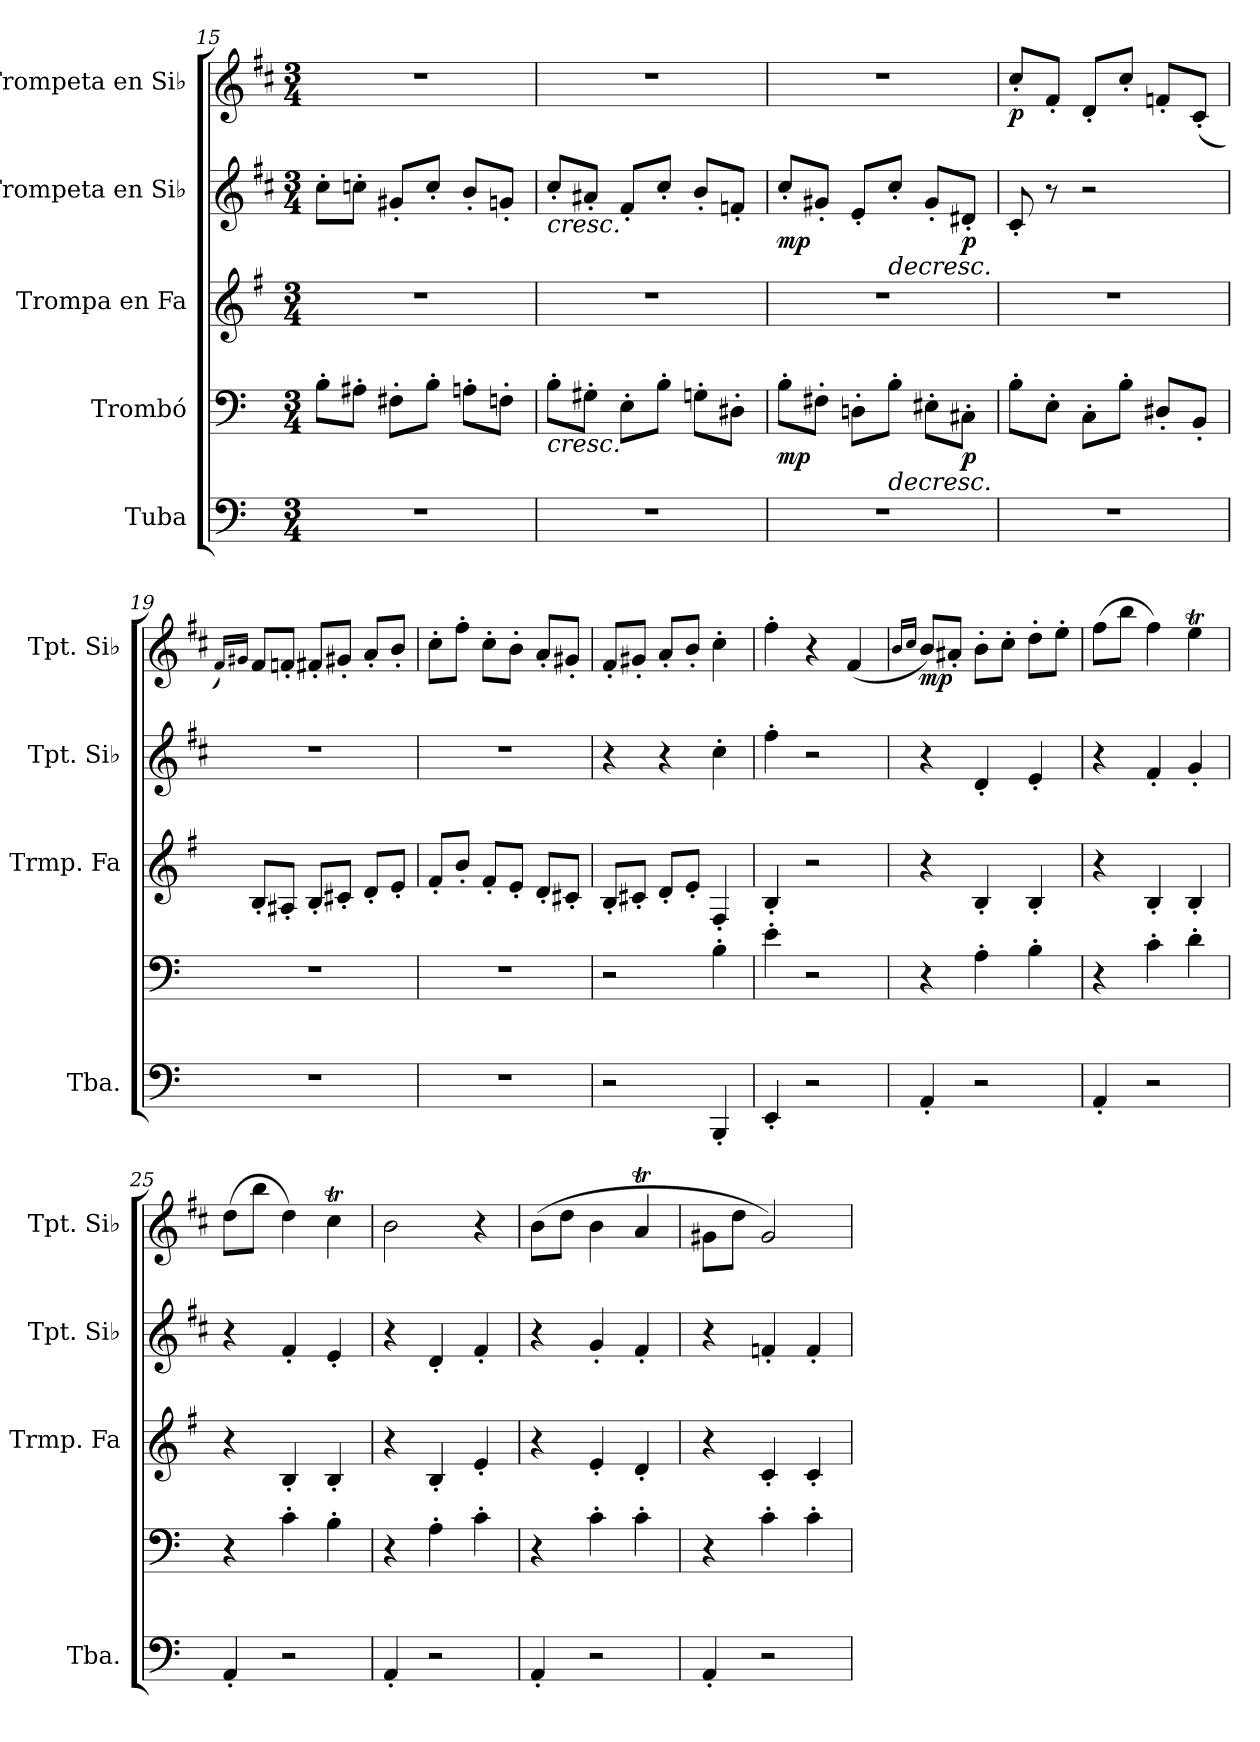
**kern	**kern	**dynam	**kern	**kern	**dynam	**kern	**dynam
*part5	*part4	*part4	*part3	*part2	*part2	*part1	*part1
*staff5	*staff4	*staff4	*staff3	*staff2	*staff2	*staff1	*staff1
*I"Tuba	*I"Trombó	*	*I"Trompa en Fa	*I"Trompeta en Si♭	*	*I"Trompeta en Si♭	*
*I'Tba.	*	*	*I'Trmp. Fa	*I'Tpt. Si♭	*	*I'Tpt. Si♭	*
*clefF4	*clefF4	*	*clefG2	*clefG2	*	*clefG2	*
*	*	*	*ITrd4c7	*ITrd1c2	*	*ITrd1c2	*
*k[]	*k[]	*	*k[]	*k[]	*	*k[]	*
*M3/4	*M3/4	*	*M3/4	*M3/4	*	*M3/4	*
=15	=15	=15	=15	=15	=15	=15	=15
2.r	8B'\L	.	2.r	8b'\L	.	2.r	.
.	8A#X'\J	.	.	8b-X'\J	.	.	.
.	8F#X'\L	.	.	8f#X'/L	.	.	.
.	8B'\J	.	.	8b-'/J	.	.	.
.	8An'\L	.	.	8a'/L	.	.	.
.	8Fn'\J	.	.	8fn'/J	.	.	.
=16	=16	=16	=16	=16	=16	=16	=16
!	!	!LO:HP:b	!	!	!LO:HP:b	!	!
2.r	8B'\L	<	2.r	8b'/L	<	2.r	.
.	8G#X'\J	.	.	8g#X'/J	.	.	.
.	8E'\L	.	.	8e'/L	.	.	.
.	8B'\J	.	.	8b'/J	.	.	.
.	8Gn'\L	.	.	8a'/L	.	.	.
.	8D#X'\J	.	.	8e-X'/J	.	.	.
=17	=17	=17	=17	=17	=17	=17	=17
!	!	!LO:DY:b	!	!	!LO:DY:b	!	!
2.r	8B'\L	mp	2.r	8b'/L	mp	2.r	.
.	8F#X'\J	[	.	8f#X'/J	[	.	.
.	8Dn'\L	.	.	8d'/L	.	.	.
!	!	!LO:HP:b	!	!	!LO:HP:b	!	!
.	8B'\J	>	.	8b'/J	>	.	.
.	8E#X'\L	.	.	8f#'/L	.	.	.
!	!	!LO:DY:b	!	!	!LO:DY:b	!	!
.	8C#X'\J	p	.	8c#X'/J	p	.	.
.	.	]	.	.	]	.	.
!!LO:PB:g=z
=18	=18	=18	=18	=18	=18	=18	=18
!	!	!	!	!	!	!	!LO:DY:b
2.r	8B'\L	.	2.r	8B'/	.	8b'/L	p
.	8E'\J	.	.	8r	.	8e'/J	.
.	8C'\L	.	.	2r	.	8c'/L	.
.	8B'\J	.	.	.	.	8b'/J	.
.	8D#X'/L	.	.	.	.	8e-X'/L	.
.	8BB'/J	.	.	.	.	(<8B'/J	.
=19	=19	=19	=19	=19	=19	=19	=19
.	.	.	.	.	.	16qe/LL)	.
.	.	.	.	.	.	16qf#X/JJ	.
2.r	2.r	.	8E'/L	2.r	.	8e/L	.
.	.	.	8D#X'/J	.	.	8e-X'/J	.
.	.	.	8E'/L	.	.	8en'/L	.
.	.	.	8F#X'/J	.	.	8f#'/J	.
.	.	.	8G'/L	.	.	8g'/L	.
.	.	.	8A'/J	.	.	8a'/J	.
=20	=20	=20	=20	=20	=20	=20	=20
2.r	2.r	.	8B'/L	2.r	.	8b'\L	.
.	.	.	8e'/J	.	.	8ee'\J	.
.	.	.	8B'/L	.	.	8b'\L	.
.	.	.	8A'/J	.	.	8a'\J	.
.	.	.	8G'/L	.	.	8g'/L	.
.	.	.	8F#X'/J	.	.	8f#X'/J	.
=21	=21	=21	=21	=21	=21	=21	=21
2r	2r	.	8E'/L	4r	.	8e'/L	.
.	.	.	8F#X'/J	.	.	8f#X'/J	.
.	.	.	8G'/L	4r	.	8g'/L	.
.	.	.	8A'/J	.	.	8a'/J	.
4BBB'/	4B'\	.	4BB'/	4b'\	.	4b'\	.
=22	=22	=22	=22	=22	=22	=22	=22
4EE'/	4e'\	.	4E'/	4ee'\	.	4ee'\	.
2r	2r	.	2r	2r	.	4r	.
.	.	.	.	.	.	(<4e/	.
!!LO:LB:g=z
=23	=23	=23	=23	=23	=23	=23	=23
.	.	.	.	.	.	16qa/LL	.
.	.	.	.	.	.	16qb/JJ	.
!	!	!	!	!	!	!	!LO:DY:b
4AA'/	4r	.	4r	4r	.	8a/L)	mp
.	.	.	.	.	.	8g#X'/J	.
2r	4A'\	.	4E'/	4c'/	.	8a'\L	.
.	.	.	.	.	.	8b'\J	.
.	4B'\	.	4E'/	4d'/	.	8cc'\L	.
.	.	.	.	.	.	8dd'\J	.
=24	=24	=24	=24	=24	=24	=24	=24
4AA'/	4r	.	4r	4r	.	(>8ee\L	.
.	.	.	.	.	.	8aa\J	.
2r	4c'\	.	4E'/	4e'/	.	4ee\)	.
.	4d'\	.	4E'/	4f'/	.	4ddT\	.
=25	=25	=25	=25	=25	=25	=25	=25
4AA'/	4r	.	4r	4r	.	(>8cc\L	.
.	.	.	.	.	.	8aa\J	.
2r	4c'\	.	4E'/	4e'/	.	4cc\)	.
.	4B'\	.	4E'/	4d'/	.	4bt\	.
=26	=26	=26	=26	=26	=26	=26	=26
4AA'/	4r	.	4r	4r	.	2a\	.
2r	4A'\	.	4E'/	4c'/	.	.	.
.	4c'\	.	4A'/	4e'/	.	4r	.
=27	=27	=27	=27	=27	=27	=27	=27
4AA'/	4r	.	4r	4r	.	(>8a\L	.
.	.	.	.	.	.	8cc\J	.
2r	4c'\	.	4A'/	4f'/	.	4a\	.
.	4c'\	.	4G'/	4e'/	.	4gT/	.
=28	=28	=28	=28	=28	=28	=28	=28
4AA'/	4r	.	4r	4r	.	8f#X\L	.
.	.	.	.	.	.	8cc\J	.
2r	4c'\	.	4F'/	4e-X'/	.	2f#/)	.
.	4c'\	.	4F'/	4e-'/	.	.	.
=	=	=	=	=	=	=	=
*-	*-	*-	*-	*-	*-	*-	*-
